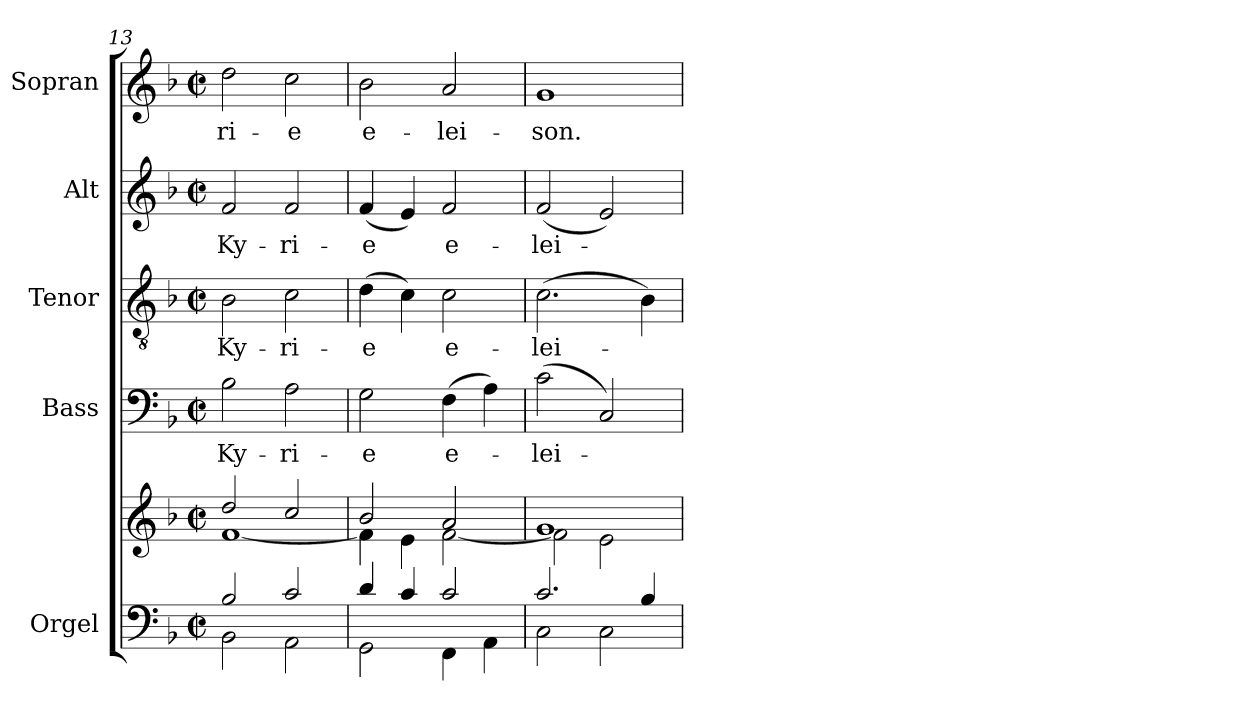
**kern	**kern	**kern	**text	**kern	**text	**kern	**text	**kern	**text
*part5	*part5	*part4	*part4	*part3	*part3	*part2	*part2	*part1	*part1
*staff6	*staff5	*staff4	*staff4	*staff3	*staff3	*staff2	*staff2	*staff1	*staff1
*I"Orgel	*	*I"Bass	*	*I"Tenor	*	*I"Alt	*	*I"Sopran	*
*I'Org.	*	*I'B.	*	*I'T.	*	*I'A.	*	*I'S.	*
*clefF4	*clefG2	*clefF4	*	*clefGv2	*	*clefG2	*	*clefG2	*
*k[b-]	*k[b-]	*k[b-]	*	*k[b-]	*	*k[b-]	*	*k[b-]	*
*F:	*F:	*F:	*	*F:	*	*F:	*	*F:	*
*M2/2	*M2/2	*M2/2	*	*M2/2	*	*M2/2	*	*M2/2	*
*met(c|)	*met(c|)	*met(c|)	*	*met(c|)	*	*met(c|)	*	*met(c|)	*
=13	=13	=13	=13	=13	=13	=13	=13	=13	=13
*^	*^	*	*	*	*	*	*	*	*
!	!	!	!	!	!LO:LY:b	!	!LO:LY:b	!	!LO:LY:b	!	!LO:LY:b
2B-/	2BB-\	2dd/	[<1f	2B-\	Ky-	2B-\	Ky-	2f/	Ky-	2dd\	-ri-
!	!	!	!	!	!LO:LY:b	!	!LO:LY:b	!	!LO:LY:b	!	!LO:LY:b
2c/	2AA\	2cc/	.	2A\	-ri-	2c\	-ri-	2f/	-ri-	2cc\	-e
=14	=14	=14	=14	=14	=14	=14	=14	=14	=14	=14	=14
!	!	!	!	!	!LO:LY:b	!	!LO:LY:b	!	!LO:LY:b	!	!LO:LY:b
4d/	2GG\	2b-/	4f\]	2G\	-e	(>4d\	-e	(<4f/	-e	2b-\	e-
4c/	.	.	4e\	.	.	4c\)	.	4e/)	.	.	.
!	!	!	!	!	!LO:LY:b	!	!LO:LY:b	!	!LO:LY:b	!	!LO:LY:b
2c/	4FF\	2a/	[<2f\	(>4F\	e-	2c\	e-	2f/	e-	2a/	-lei-
.	4AA\	.	.	4A\)	.	.	.	.	.	.	.
=15	=15	=15	=15	=15	=15	=15	=15	=15	=15	=15	=15
!	!	!	!	!	!LO:LY:b	!	!LO:LY:b	!	!LO:LY:b	!	!LO:LY:b
2.c/	2C\	1g	2f\]	(>2c\	-lei-	(>2.c\	-lei-	(<2f/	-lei-	1g	-son.
.	2C\	.	2e\	2C/)	.	.	.	2e/)	.	.	.
4B-/	.	.	.	.	.	4B-\)	.	.	.	.	.
*v	*v	*	*	*	*	*	*	*	*	*	*
*	*v	*v	*	*	*	*	*	*	*	*
=	=	=	=	=	=	=	=	=	=
*-	*-	*-	*-	*-	*-	*-	*-	*-	*-
